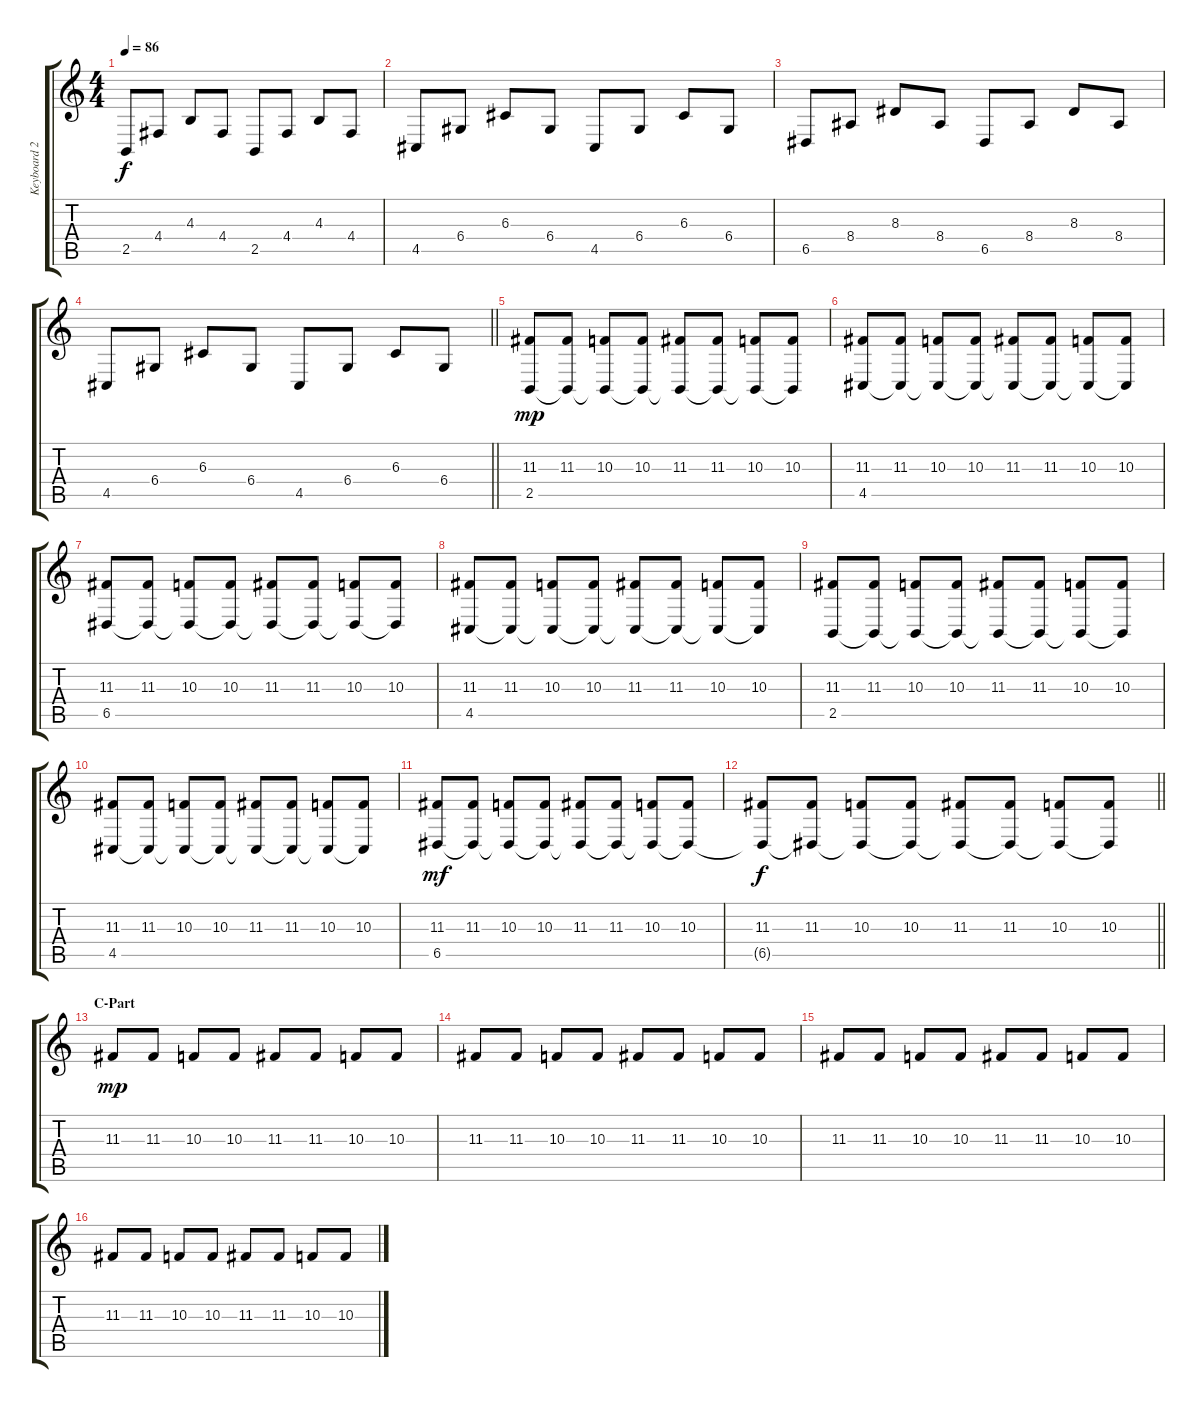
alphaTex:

\track ("Keyboard 2" "Keyboard 2") {instrument frenchhorn}
\staff {score tabs}
\tuning (E4 B3 G3 D3 A2 E2) {hide}
\ts (4 4)
\tempo 86
\clef g2
\ks c
2.5.8{dy f} 4.4.8 4.3.8 4.4.8 2.5.8 4.4.8 4.3.8 4.4.8 |
4.5.8 6.4.8 6.3.8 6.4.8 4.5.8 6.4.8 6.3.8 6.4.8 |
6.5.8 8.4.8 8.3.8 8.4.8 6.5.8 8.4.8 8.3.8 8.4.8 |
\barLineRight lightlight
4.5.8 6.4.8 6.3.8 6.4.8 4.5.8 6.4.8 6.3.8 6.4.8 |
(11.3 2.5).8{dy mp} (11.3 2.5{t}).8 (10.3 2.5{t}).8 (10.3 2.5{t}).8 (11.3 2.5{t}).8 (11.3 2.5{t}).8 (10.3 2.5{t}).8 (10.3 2.5{t}).8 |
(11.3 4.5).8 (11.3 4.5{t}).8 (10.3 4.5{t}).8 (10.3 4.5{t}).8 (11.3 4.5{t}).8 (11.3 4.5{t}).8 (10.3 4.5{t}).8 (10.3 4.5{t}).8 |
(11.3 6.5).8 (11.3 6.5{t}).8 (10.3 6.5{t}).8 (10.3 6.5{t}).8 (11.3 6.5{t}).8 (11.3 6.5{t}).8 (10.3 6.5{t}).8 (10.3 6.5{t}).8 |
(11.3 4.5).8 (11.3 4.5{t}).8 (10.3 4.5{t}).8 (10.3 4.5{t}).8 (11.3 4.5{t}).8 (11.3 4.5{t}).8 (10.3 4.5{t}).8 (10.3 4.5{t}).8 |
(11.3 2.5).8 (11.3 2.5{t}).8 (10.3 2.5{t}).8 (10.3 2.5{t}).8 (11.3 2.5{t}).8 (11.3 2.5{t}).8 (10.3 2.5{t}).8 (10.3 2.5{t}).8 |
(11.3 4.5).8 (11.3 4.5{t}).8 (10.3 4.5{t}).8 (10.3 4.5{t}).8 (11.3 4.5{t}).8 (11.3 4.5{t}).8 (10.3 4.5{t}).8 (10.3 4.5{t}).8 |
(11.3 6.5).8{dy mf} (11.3 6.5{t}).8 (10.3 6.5{t}).8 (10.3 6.5{t}).8 (11.3 6.5{t}).8 (11.3 6.5{t}).8 (10.3 6.5{t}).8 (10.3 6.5{t}).8 |
\barLineRight lightlight
(11.3 6.5{t}).8{dy f} (11.3 6.5{t}).8 (10.3 6.5{t}).8 (10.3 6.5{t}).8 (11.3 6.5{t}).8 (11.3 6.5{t}).8 (10.3 6.5{t}).8 (10.3 6.5{t}).8 |
\section ("" "C-Part")
11.3.8{dy mp} 11.3.8 10.3.8 10.3.8 11.3.8 11.3.8 10.3.8 10.3.8 |
11.3.8 11.3.8 10.3.8 10.3.8 11.3.8 11.3.8 10.3.8 10.3.8 |
11.3.8 11.3.8 10.3.8 10.3.8 11.3.8 11.3.8 10.3.8 10.3.8 |
11.3.8 11.3.8 10.3.8 10.3.8 11.3.8 11.3.8 10.3.8 10.3.8
